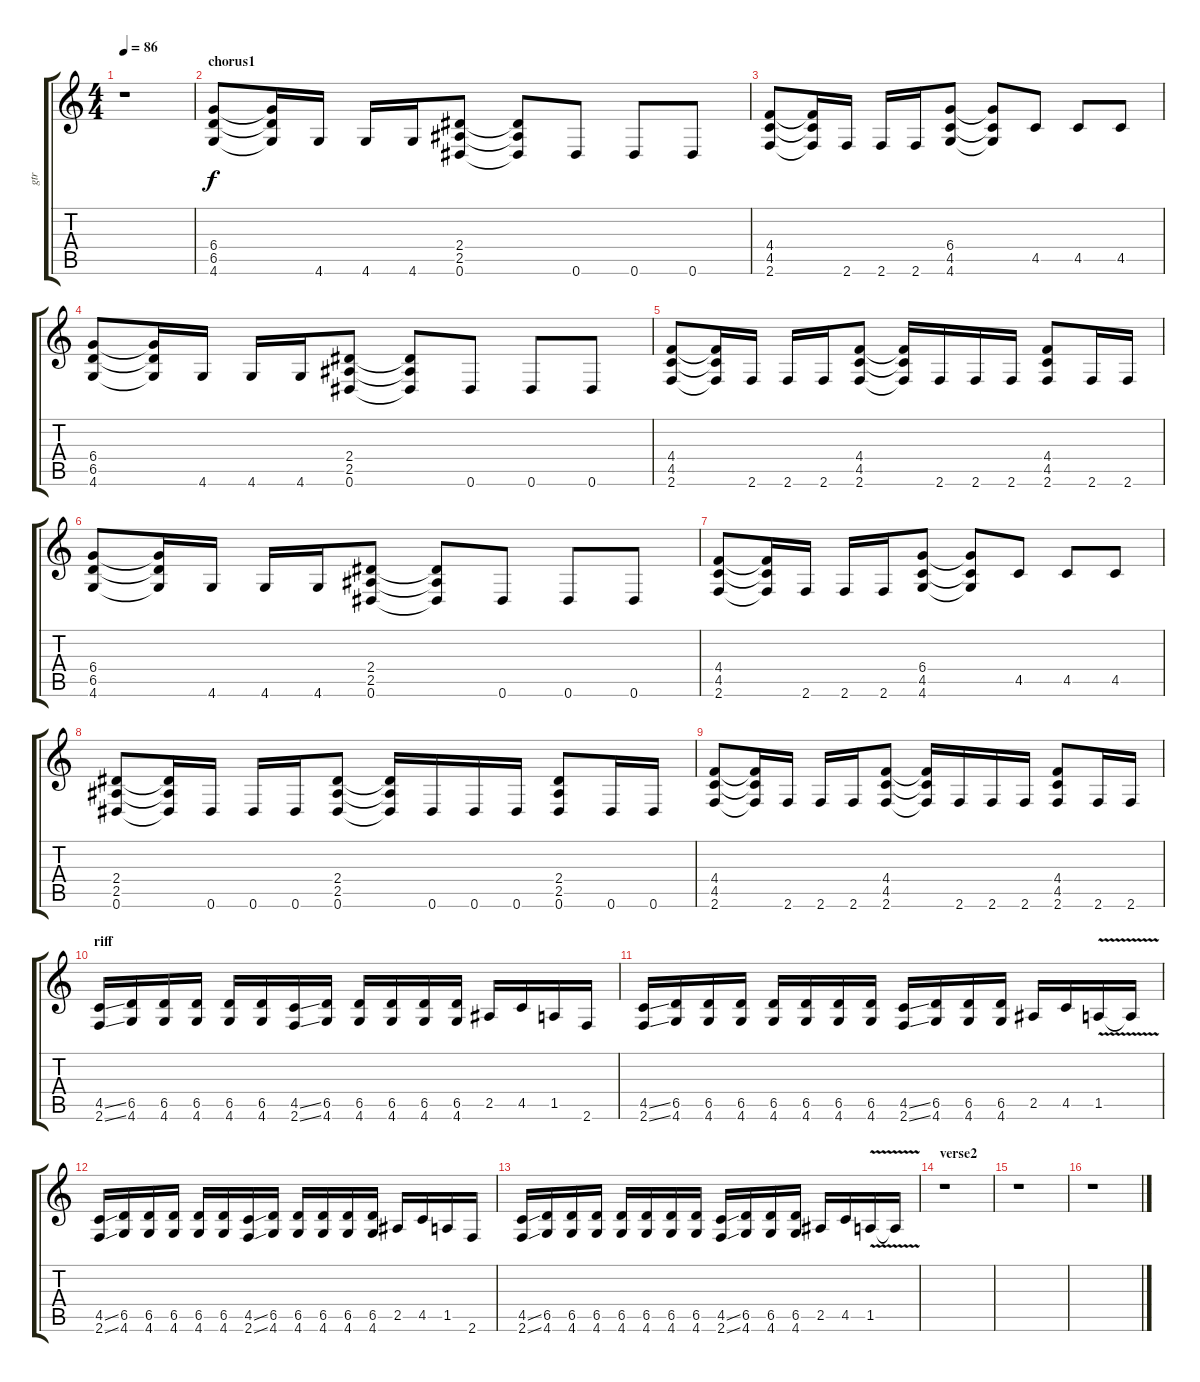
\track ("gtr" "gtr") {instrument distortionguitar}
\staff {score tabs}
\tuning (Eb4 Bb3 Gb3 Db3 Ab2 Eb2) {hide}
\ts (4 4)
\tempo 86
\clef g2
\ks c
r.1{dy f} |
\section ("" "chorus1")
(6.4 6.5 4.6).8 (6.4{t} 6.5{t} 4.6{t}).16 4.6.16 4.6.16 4.6.16 (2.4 2.5 0.6).8 (2.4{t} 2.5{t} 0.6{t}).8 0.6.8 0.6.8 0.6.8 |
(4.4 4.5 2.6).8 (4.4{t} 4.5{t} 2.6{t}).16 2.6.16 2.6.16 2.6.16 (6.4 4.5 4.6).8 (6.4{t} 4.5{t} 4.6{t}).8 4.5.8 4.5.8 4.5.8 |
(6.4 6.5 4.6).8 (6.4{t} 6.5{t} 4.6{t}).16 4.6.16 4.6.16 4.6.16 (2.4 2.5 0.6).8 (2.4{t} 2.5{t} 0.6{t}).8 0.6.8 0.6.8 0.6.8 |
(4.4 4.5 2.6).8 (4.4{t} 4.5{t} 2.6{t}).16 2.6.16 2.6.16 2.6.16 (4.4 4.5 2.6).8 (4.4{t} 4.5{t} 2.6{t}).16 2.6.16 2.6.16 2.6.16 (4.4 4.5 2.6).8 2.6.16 2.6.16 |
(6.4 6.5 4.6).8 (6.4{t} 6.5{t} 4.6{t}).16 4.6.16 4.6.16 4.6.16 (2.4 2.5 0.6).8 (2.4{t} 2.5{t} 0.6{t}).8 0.6.8 0.6.8 0.6.8 |
(4.4 4.5 2.6).8 (4.4{t} 4.5{t} 2.6{t}).16 2.6.16 2.6.16 2.6.16 (6.4 4.5 4.6).8 (6.4{t} 4.5{t} 4.6{t}).8 4.5.8 4.5.8 4.5.8 |
(2.4 2.5 0.6).8 (2.4{t} 2.5{t} 0.6{t}).16 0.6.16 0.6.16 0.6.16 (2.4 2.5 0.6).8 (2.4{t} 2.5{t} 0.6{t}).16 0.6.16 0.6.16 0.6.16 (2.4 2.5 0.6).8 0.6.16 0.6.16 |
(4.4 4.5 2.6).8 (4.4{t} 4.5{t} 2.6{t}).16 2.6.16 2.6.16 2.6.16 (4.4 4.5 2.6).8 (4.4{t} 4.5{t} 2.6{t}).16 2.6.16 2.6.16 2.6.16 (4.4 4.5 2.6).8 2.6.16 2.6.16 |
\section ("" "riff")
(4.5{ss} 2.6{ss}).16 (6.5 4.6).16 (6.5 4.6).16 (6.5 4.6).16 (6.5 4.6).16 (6.5 4.6).16 (4.5{ss} 2.6{ss}).16 (6.5 4.6).16 (6.5 4.6).16 (6.5 4.6).16 (6.5 4.6).16 (6.5 4.6).16 2.5.16 4.5.16 1.5.16 2.6.16 |
(4.5{ss} 2.6{ss}).16 (6.5 4.6).16 (6.5 4.6).16 (6.5 4.6).16 (6.5 4.6).16 (6.5 4.6).16 (6.5 4.6).16 (6.5 4.6).16 (4.5{ss} 2.6{ss}).16 (6.5 4.6).16 (6.5 4.6).16 (6.5 4.6).16 2.5.16 4.5.16 1.5{v}.16 1.5{t}.16 |
(4.5{ss} 2.6{ss}).16 (6.5 4.6).16 (6.5 4.6).16 (6.5 4.6).16 (6.5 4.6).16 (6.5 4.6).16 (4.5{ss} 2.6{ss}).16 (6.5 4.6).16 (6.5 4.6).16 (6.5 4.6).16 (6.5 4.6).16 (6.5 4.6).16 2.5.16 4.5.16 1.5.16 2.6.16 |
(4.5{ss} 2.6{ss}).16 (6.5 4.6).16 (6.5 4.6).16 (6.5 4.6).16 (6.5 4.6).16 (6.5 4.6).16 (6.5 4.6).16 (6.5 4.6).16 (4.5{ss} 2.6{ss}).16 (6.5 4.6).16 (6.5 4.6).16 (6.5 4.6).16 2.5.16 4.5.16 1.5{v}.16 1.5{t}.16 |
\section ("" "verse2")
r.1 |
r.1 |
r.1
